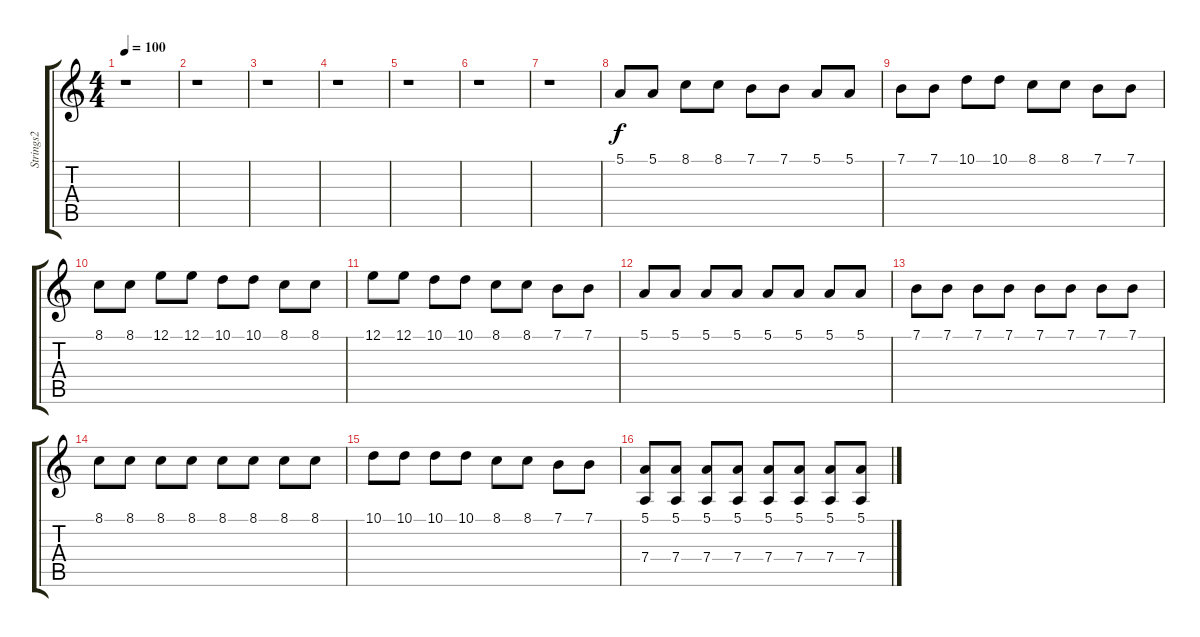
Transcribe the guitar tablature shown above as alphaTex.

\track ("Strings2" "Strings2") {instrument stringensemble1}
\staff {score tabs}
\tuning (E4 B3 G3 D3 A2 E2) {hide}
\ts (4 4)
\tempo 100
\clef g2
\ks c
r.1{dy f} |
r.1 |
r.1 |
r.1 |
r.1 |
r.1 |
r.1 |
5.1.8{volume 16 balance 8} 5.1.8 8.1.8 8.1.8 7.1.8 7.1.8 5.1.8 5.1.8 |
7.1.8 7.1.8 10.1.8 10.1.8 8.1.8 8.1.8 7.1.8 7.1.8 |
8.1.8 8.1.8 12.1.8 12.1.8 10.1.8 10.1.8 8.1.8 8.1.8 |
12.1.8 12.1.8 10.1.8 10.1.8 8.1.8 8.1.8 7.1.8 7.1.8 |
5.1.8 5.1.8 5.1.8 5.1.8 5.1.8 5.1.8 5.1.8 5.1.8 |
7.1.8 7.1.8 7.1.8 7.1.8 7.1.8 7.1.8 7.1.8 7.1.8 |
8.1.8 8.1.8 8.1.8 8.1.8 8.1.8 8.1.8 8.1.8 8.1.8 |
10.1.8 10.1.8 10.1.8 10.1.8 8.1.8 8.1.8 7.1.8 7.1.8 |
(5.1 7.4).8 (5.1 7.4).8 (5.1 7.4).8 (5.1 7.4).8 (5.1 7.4).8 (5.1 7.4).8 (5.1 7.4).8 (5.1 7.4).8
